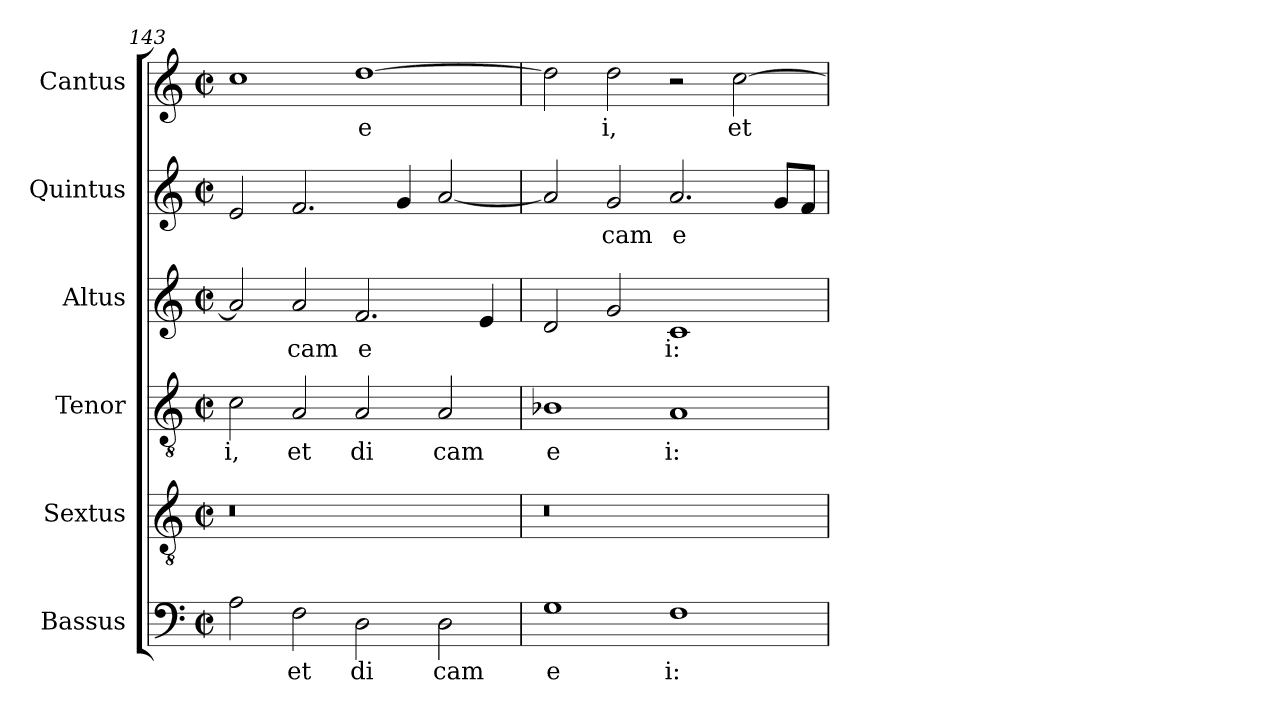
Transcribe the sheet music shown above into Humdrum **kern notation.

**kern	**text	**kern	**kern	**text	**kern	**text	**kern	**text	**kern	**text
*part6	*part6	*part5	*part4	*part4	*part3	*part3	*part2	*part2	*part1	*part1
*staff6	*staff6	*staff5	*staff4	*staff4	*staff3	*staff3	*staff2	*staff2	*staff1	*staff1
*I"Bassus	*	*I"Sextus	*I"Tenor	*	*I"Altus	*	*I"Quintus	*	*I"Cantus	*
*clefF4	*	*clefGv2	*clefGv2	*	*clefG2	*	*clefG2	*	*clefG2	*
*	*	*	*k[]	*	*k[]	*	*k[]	*	*	*
*	*	*	*C:	*	*C:	*	*C:	*	*	*
*M2/2	*	*M2/2	*M2/2	*	*M2/2	*	*M2/2	*	*M2/2	*
*met(c|)	*	*met(c|)	*met(c|)	*	*met(c|)	*	*met(c|)	*	*met(c|)	*
=143	=143	=143	=143	=143	=143	=143	=143	=143	=143	=143
!	!	!	!	!LO:LY:b:cj	!	!	!	!	!	!
2A\	.	0r	2c\	i,	2a/]	.	2e/	.	1cc	.
!	!LO:LY:b:cj	!	!	!LO:LY:b:cj	!	!LO:LY:b:cj	!	!	!	!
2F\	et	.	2A/	et	2a/	cam	2.f/	.	.	.
!	!LO:LY:b:cj	!	!	!LO:LY:b:cj	!	!LO:LY:b:cj	!	!	!	!LO:LY:b:rj
2D\	di	.	2A/	di	2.f/	e	.	.	[>1dd	e
.	.	.	.	.	.	.	4g/	.	.	.
!	!LO:LY:b:cj	!	!	!LO:LY:b:cj	!	!	!	!	!	!
2D\	cam	.	2A/	cam	.	.	[<2a/	.	.	.
.	.	.	.	.	4e/	.	.	.	.	.
=144	=144	=144	=144	=144	=144	=144	=144	=144	=144	=144
!	!LO:LY:b:cj	!	!	!LO:LY:b:cj	!	!	!	!	!	!
1G	e	0r	1B-X	e	2d/	.	2a/]	.	2dd\]	.
!	!	!	!	!	!	!	!	!LO:LY:b:cj	!	!LO:LY:b:cj
.	.	.	.	.	2g/	.	2g/	cam	2dd\	i,
!	!LO:LY:b:cj	!	!	!LO:LY:b:cj	!	!LO:LY:b:cj	!	!LO:LY:b:cj	!	!
1F	i:	.	1A	i:	1c	i:	2.a/	e	2r	.
!	!	!	!	!	!	!	!	!	!	!LO:LY:b:cj
.	.	.	.	.	.	.	.	.	[>2cc\	et
.	.	.	.	.	.	.	8g/L	.	.	.
.	.	.	.	.	.	.	8f/J	.	.	.
=	=	=	=	=	=	=	=	=	=	=
*-	*-	*-	*-	*-	*-	*-	*-	*-	*-	*-
